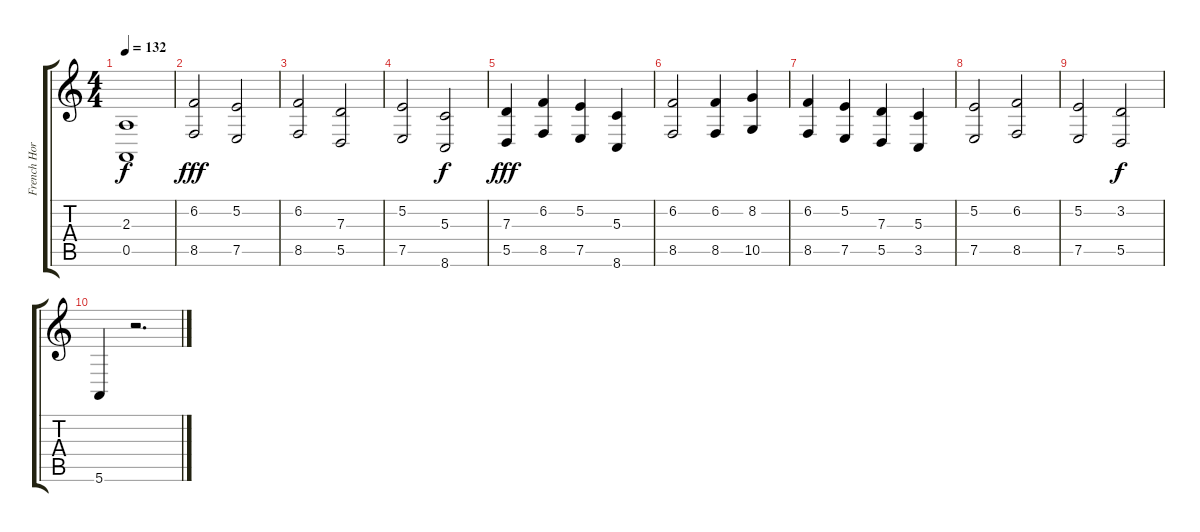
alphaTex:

\track ("French Horns" "French Hor") {instrument frenchhorn}
\staff {score tabs}
\tuning (E4 B3 G3 D3 A2 E2) {hide}
\ts (4 4)
\tempo 132
\clef g2
\ks c
(2.3 0.5).1{dy f} |
(6.2 8.5).2{dy fff} (5.2 7.5).2 |
(6.2 8.5).2 (7.3 5.5).2 |
(5.2 7.5).2 (5.3 8.6).2{dy f} |
(7.3 5.5).4{dy fff} (6.2 8.5).4 (5.2 7.5).4 (5.3 8.6).4 |
(6.2 8.5).2 (6.2 8.5).4 (8.2 10.5).4 |
(6.2 8.5).4 (5.2 7.5).4 (7.3 5.5).4 (5.3 3.5).4 |
(5.2 7.5).2 (6.2 8.5).2 |
(5.2 7.5).2 (3.2 5.5).2{dy f} |
5.6.4 r.2{d}
